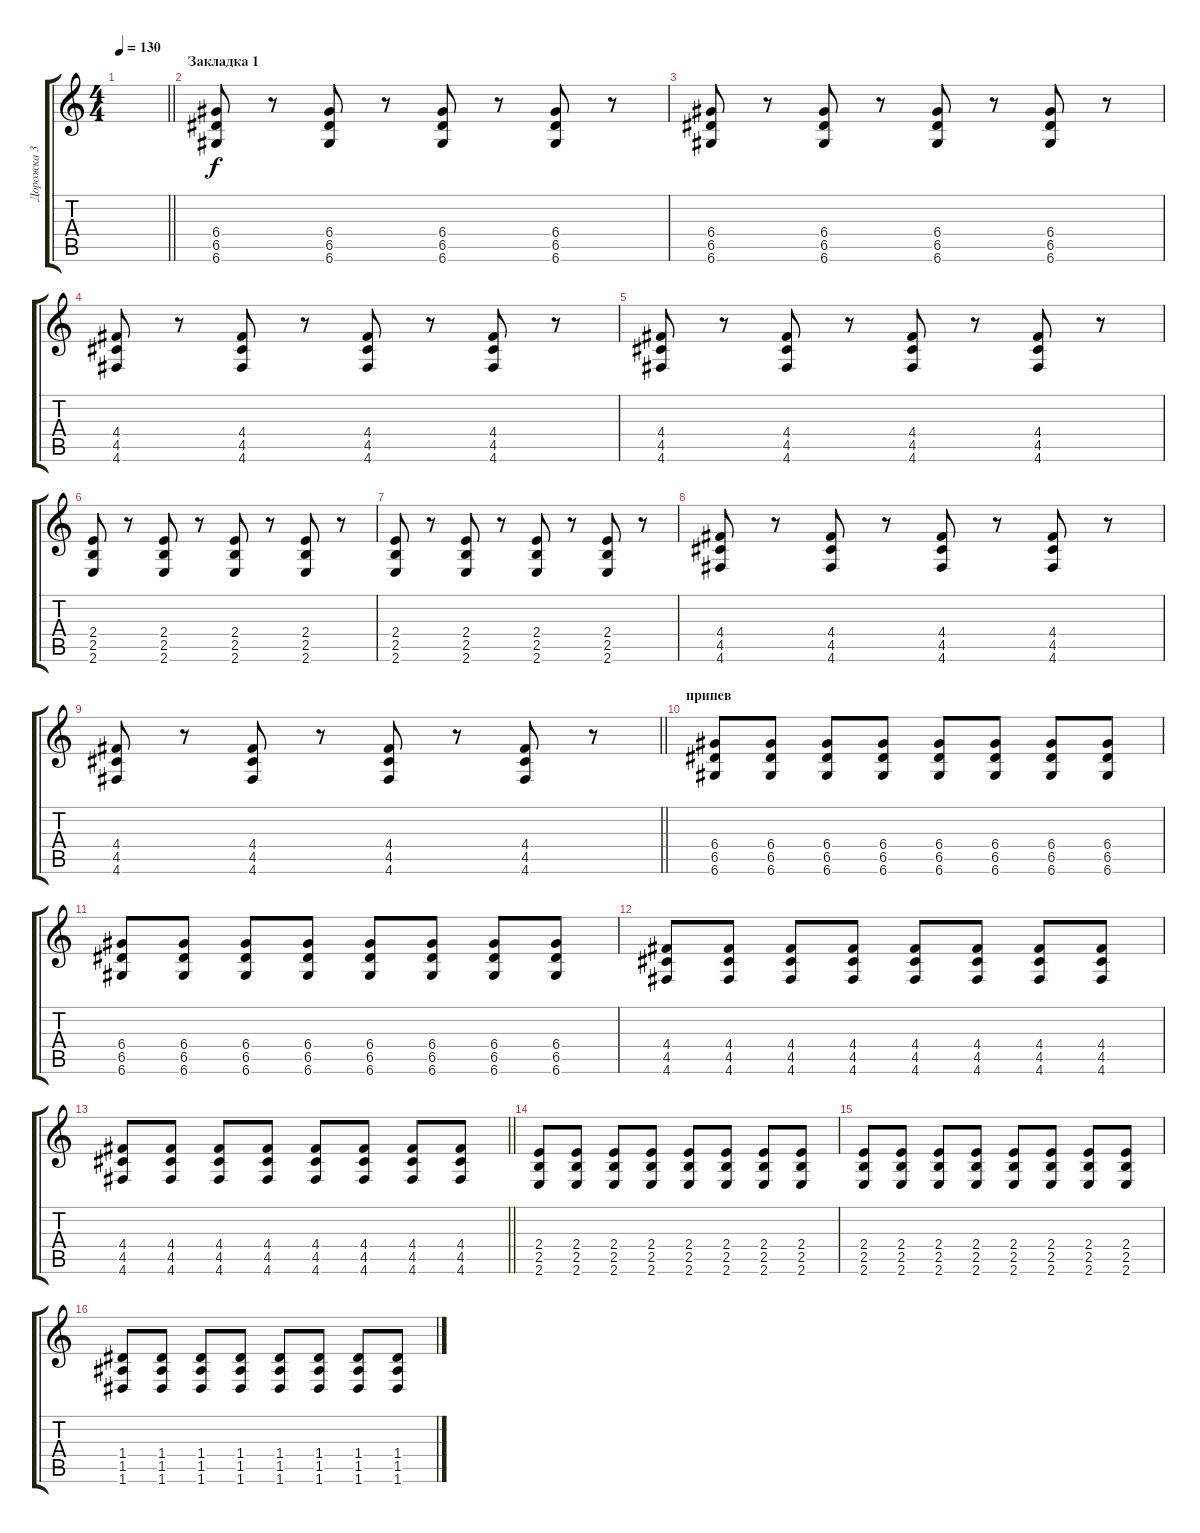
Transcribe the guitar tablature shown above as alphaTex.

\track ("Дорожка 3" "Дорожка 3") {instrument acousticguitarsteel}
\staff {score tabs}
\tuning (E4 B3 G3 D3 A2 D2) {hide}
\ts (4 4)
\tempo 130
\clef g2
\barLineRight lightlight
\ks c
|
\section ("" "Закладка 1")
(6.4 6.5 6.6).8 r.8 (6.4 6.5 6.6).8 r.8 (6.4 6.5 6.6).8 r.8 (6.4 6.5 6.6).8 r.8 |
(6.4 6.5 6.6).8 r.8 (6.4 6.5 6.6).8 r.8 (6.4 6.5 6.6).8 r.8 (6.4 6.5 6.6).8 r.8 |
(4.4 4.5 4.6).8 r.8 (4.4 4.5 4.6).8 r.8 (4.4 4.5 4.6).8 r.8 (4.4 4.5 4.6).8 r.8 |
(4.4 4.5 4.6).8 r.8 (4.4 4.5 4.6).8 r.8 (4.4 4.5 4.6).8 r.8 (4.4 4.5 4.6).8 r.8 |
(2.4 2.5 2.6).8 r.8 (2.4 2.5 2.6).8 r.8 (2.4 2.5 2.6).8 r.8 (2.4 2.5 2.6).8 r.8 |
(2.4 2.5 2.6).8 r.8 (2.4 2.5 2.6).8 r.8 (2.4 2.5 2.6).8 r.8 (2.4 2.5 2.6).8 r.8 |
(4.4 4.5 4.6).8 r.8 (4.4 4.5 4.6).8 r.8 (4.4 4.5 4.6).8 r.8 (4.4 4.5 4.6).8 r.8 |
\barLineRight lightlight
(4.4 4.5 4.6).8 r.8 (4.4 4.5 4.6).8 r.8 (4.4 4.5 4.6).8 r.8 (4.4 4.5 4.6).8 r.8 |
\section ("" "припев")
(6.4 6.5 6.6).8 (6.4 6.5 6.6).8 (6.4 6.5 6.6).8 (6.4 6.5 6.6).8 (6.4 6.5 6.6).8 (6.4 6.5 6.6).8 (6.4 6.5 6.6).8 (6.4 6.5 6.6).8 |
(6.4 6.5 6.6).8 (6.4 6.5 6.6).8 (6.4 6.5 6.6).8 (6.4 6.5 6.6).8 (6.4 6.5 6.6).8 (6.4 6.5 6.6).8 (6.4 6.5 6.6).8 (6.4 6.5 6.6).8 |
(4.4 4.5 4.6).8 (4.4 4.5 4.6).8 (4.4 4.5 4.6).8 (4.4 4.5 4.6).8 (4.4 4.5 4.6).8 (4.4 4.5 4.6).8 (4.4 4.5 4.6).8 (4.4 4.5 4.6).8 |
\barLineRight lightlight
(4.4 4.5 4.6).8 (4.4 4.5 4.6).8 (4.4 4.5 4.6).8 (4.4 4.5 4.6).8 (4.4 4.5 4.6).8 (4.4 4.5 4.6).8 (4.4 4.5 4.6).8 (4.4 4.5 4.6).8 |
(2.4 2.5 2.6).8 (2.4 2.5 2.6).8 (2.4 2.5 2.6).8 (2.4 2.5 2.6).8 (2.4 2.5 2.6).8 (2.4 2.5 2.6).8 (2.4 2.5 2.6).8 (2.4 2.5 2.6).8 |
(2.4 2.5 2.6).8 (2.4 2.5 2.6).8 (2.4 2.5 2.6).8 (2.4 2.5 2.6).8 (2.4 2.5 2.6).8 (2.4 2.5 2.6).8 (2.4 2.5 2.6).8 (2.4 2.5 2.6).8 |
(1.4 1.5 1.6).8 (1.4 1.5 1.6).8 (1.4 1.5 1.6).8 (1.4 1.5 1.6).8 (1.4 1.5 1.6).8 (1.4 1.5 1.6).8 (1.4 1.5 1.6).8 (1.4 1.5 1.6).8
